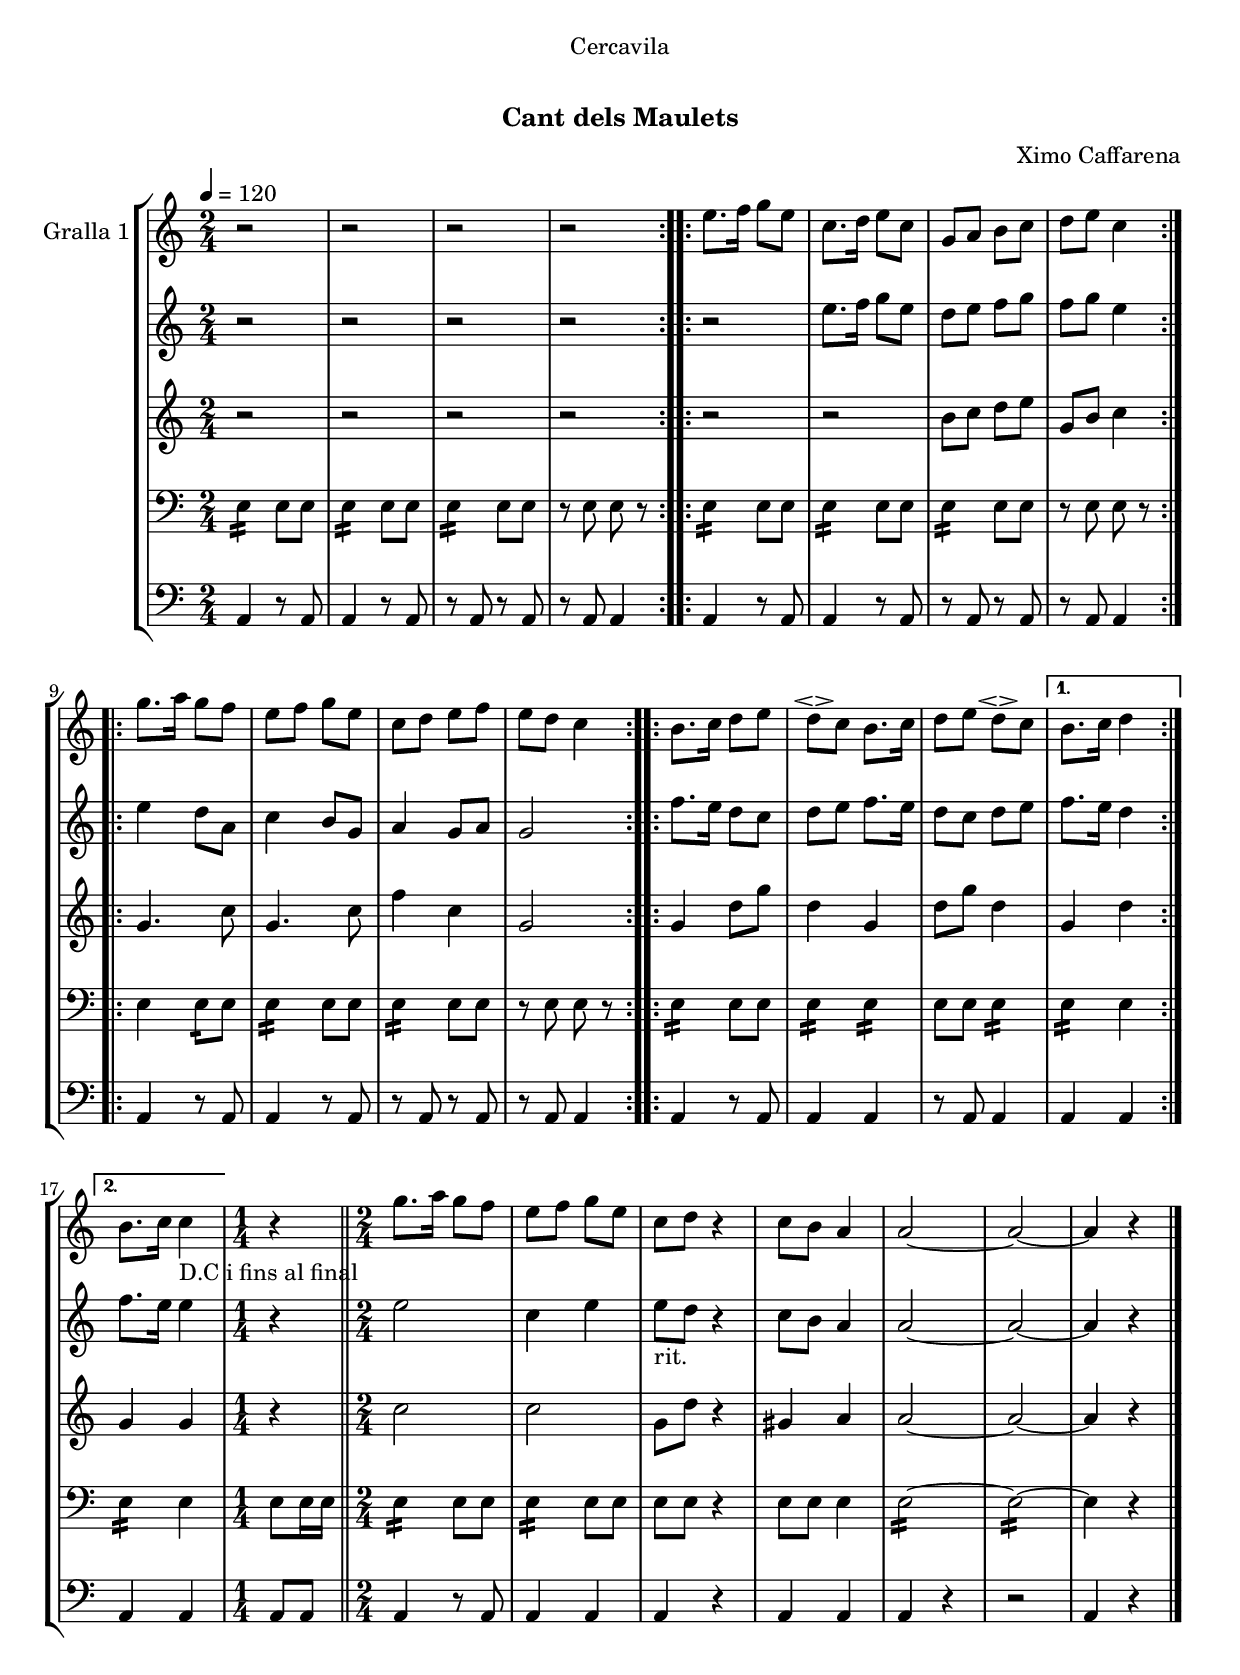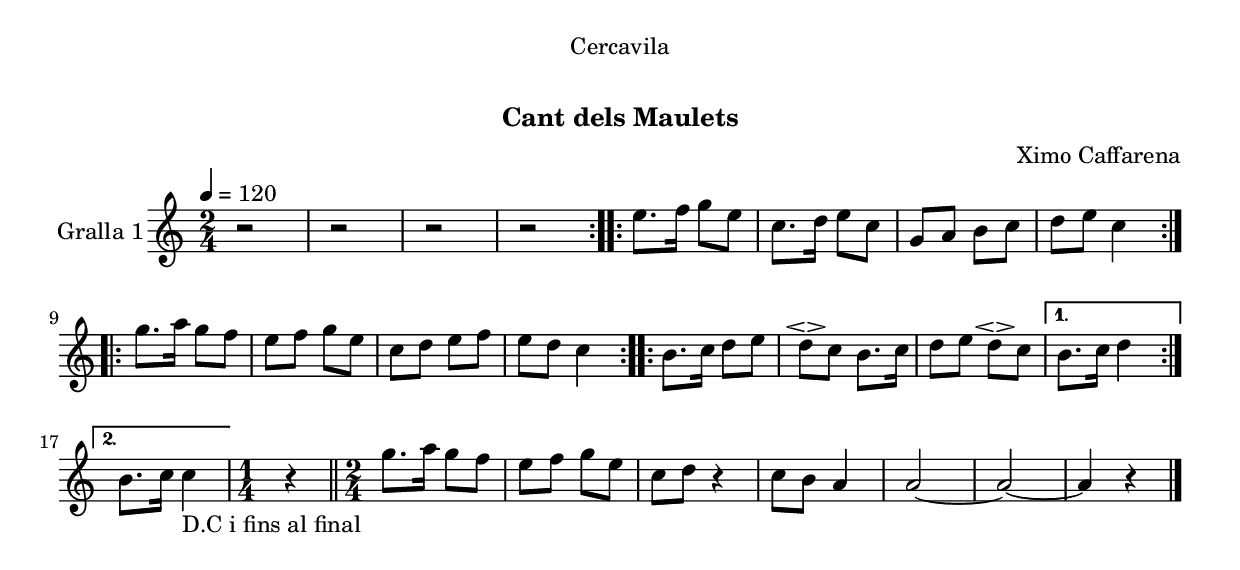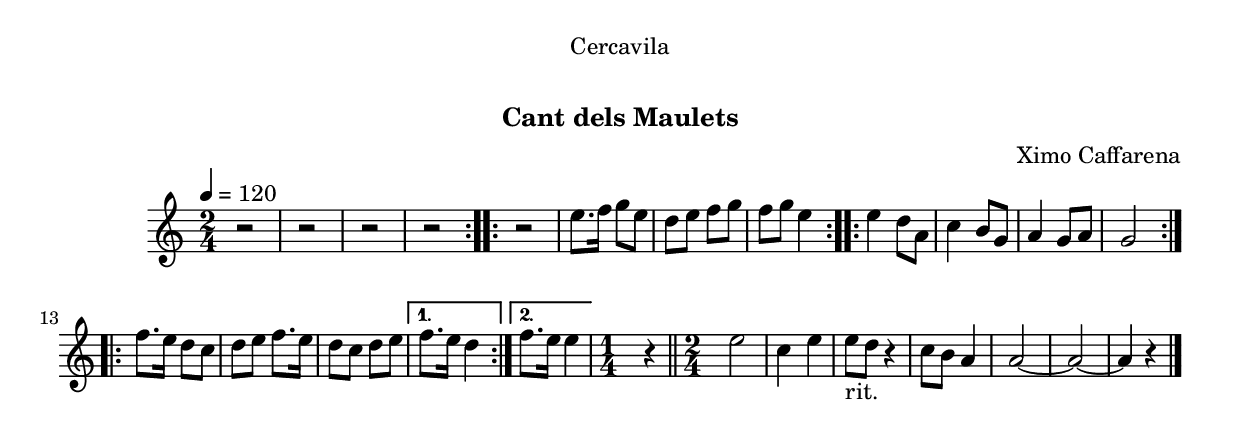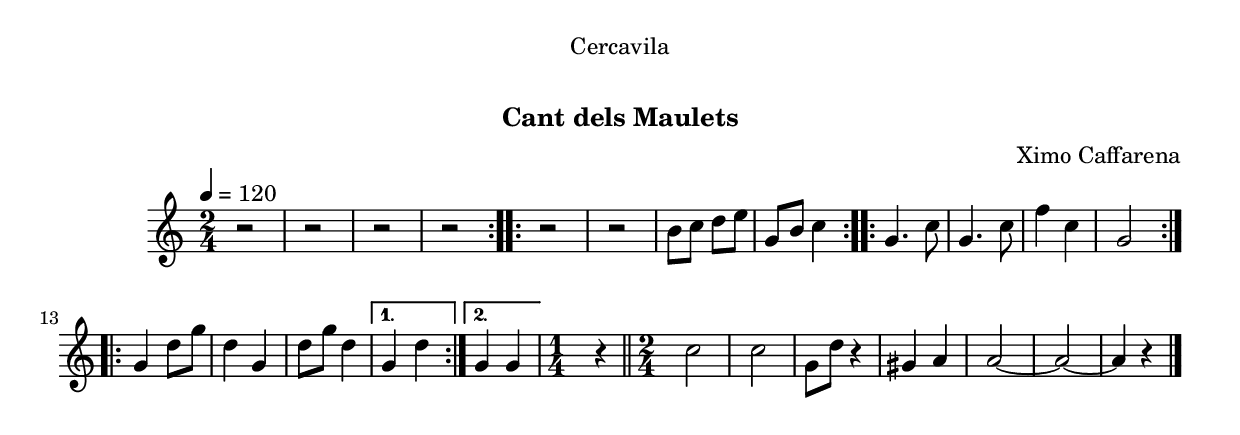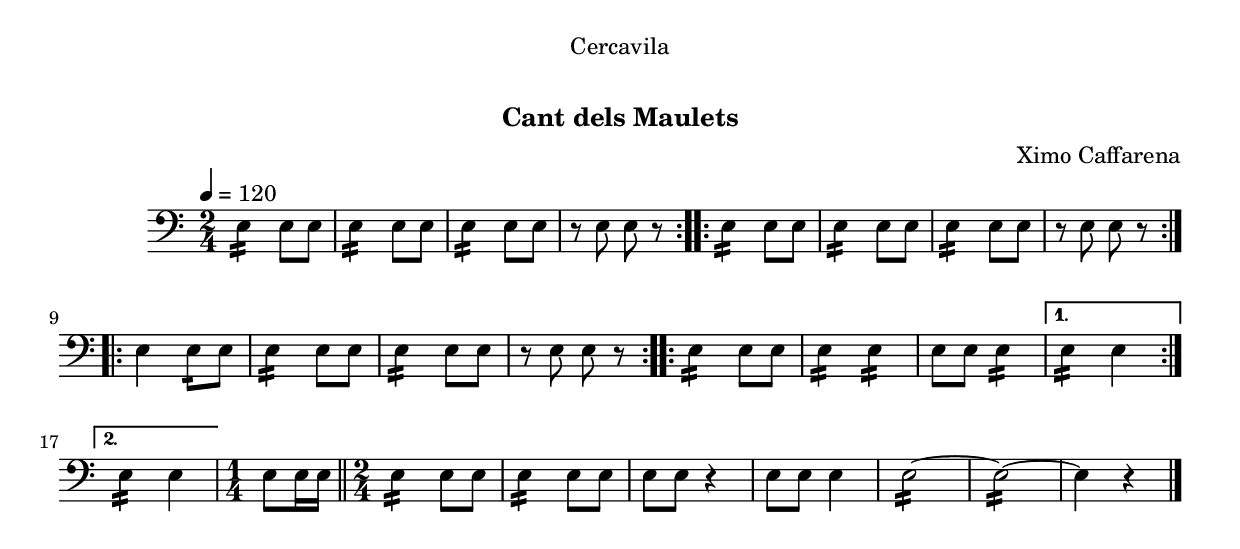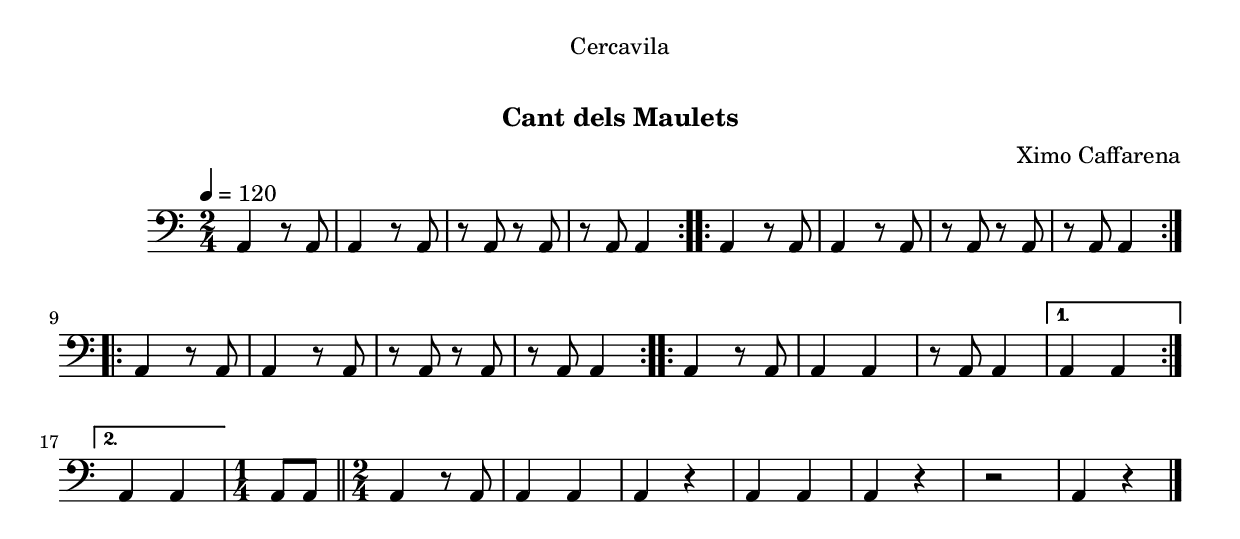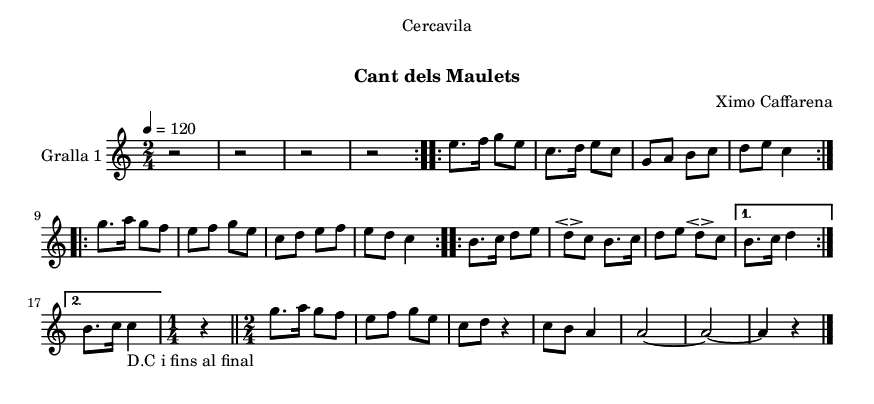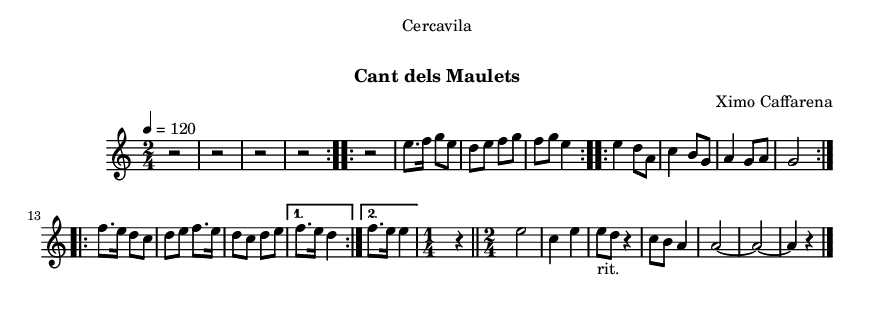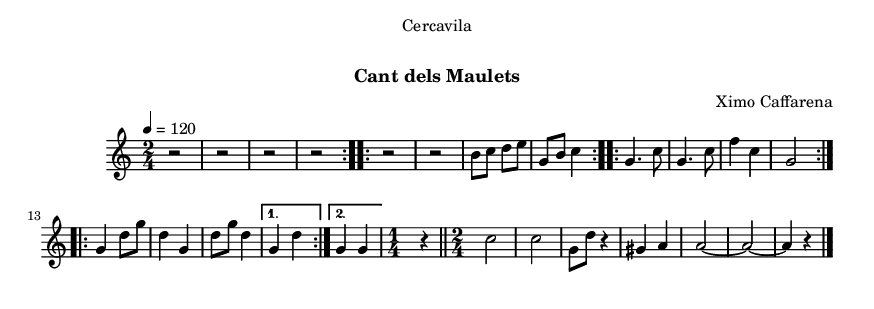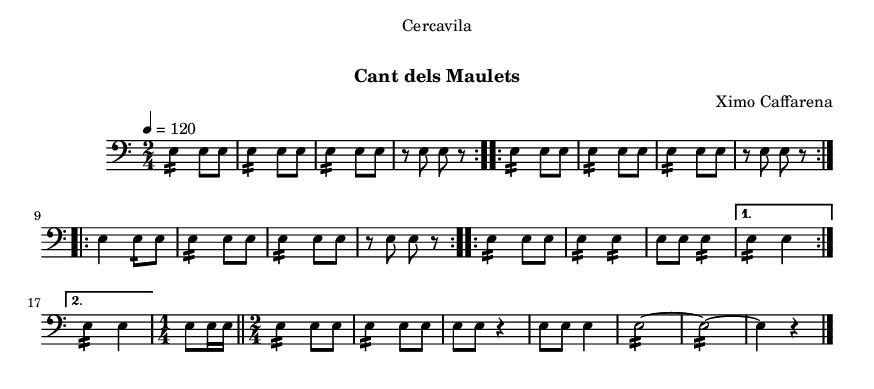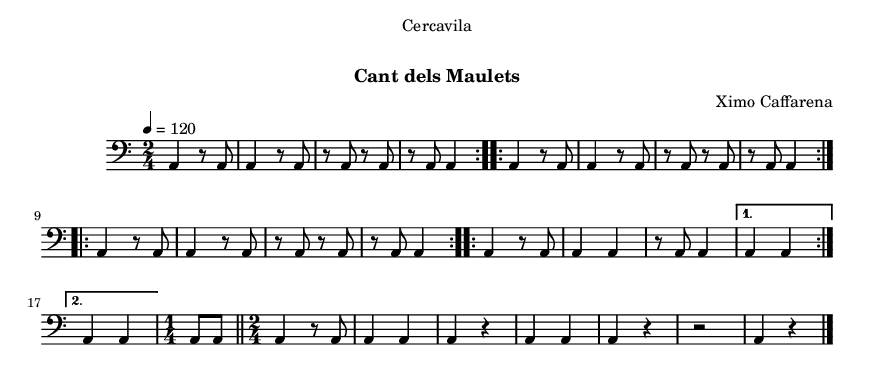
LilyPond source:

\version "2.16.0"

\header {
  dedication="Cercavila"
  title="  "
  subtitle="Cant dels Maulets"
  subsubtitle=""
  poet=""
  meter=""
  piece=""
  composer="Ximo Caffarena"
  arranger=""
  opus=""
  instrument=""
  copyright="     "
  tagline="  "
}

liniaroAa =
\relative e''
{
  \tempo 4=120
  \clef treble
  \key c \major
  \time 2/4
  \repeat volta 2 { r2  |
  r2  |
  r2  |
  r2  | }
  %05
  \repeat volta 2 { e8. f16 g8 e  |
  c8. d16 e8 c  |
  g8 a b c  |
  d8 e c4  | }
  \repeat volta 2 { g'8. a16 g8 f  |
  %10
  e8 f g e  |
  c8 d e f  |
  e8 d c4  | }
  \repeat volta 2 { b8. c16 d8 e  |
  d8 \espressivo c b8. c16  |
  %15
  d8 e d \espressivo c }
  \alternative { { b8. c16 d4 }
  { b8. c16 c4 _"D.C i fins al final" } }
  \time 1/4   r4  \bar "||"
  \time 2/4   g'8. a16 g8 f  |
  %20
  e8 f g e  |
  c8 d r4  | % kompletite
  c8 b a4  |
  a2 ~  |
  a2 ~  |
  %25
  a4 r  \bar "|."
}

liniaroAb =
\relative e''
{
  \tempo 4=120
  \clef treble
  \key c \major
  \time 2/4
  \repeat volta 2 { r2  |
  r2  |
  r2  |
  r2  | }
  %05
  \repeat volta 2 { r2  |
  e8. f16 g8 e  |
  d8 e f g  |
  f8 g e4  | }
  \repeat volta 2 { e4 d8 a  |
  %10
  c4 b8 g  |
  a4 g8 a  |
  g2  | }
  \repeat volta 2 { f'8. e16 d8 c  |
  d8 e f8. e16  |
  %15
  d8 c d e }
  \alternative { { f8. e16 d4 }
  { f8. e16 e4 } }
  \time 1/4   r4  \bar "||"
  \time 2/4   e2  |
  %20
  c4 e  |
  e8 _"rit." d  r4  | % kompletite
  c8 b a4  |
  a2 ~  |
  a2 ~  |
  %25
  a4 r  \bar "|."
}

liniaroAc =
\relative b'
{
  \tempo 4=120
  \clef treble
  \key c \major
  \time 2/4
  \repeat volta 2 { r2  |
  r2  |
  r2  |
  r2  | }
  %05
  \repeat volta 2 { r2  |
  r2  |
  b8 c d e  |
  g,8 b c4  | }
  \repeat volta 2 { g4. c8  |
  %10
  g4. c8  |
  f4 c  |
  g2  | }
  \repeat volta 2 { g4 d'8 g  |
  d4 g,  |
  %15
  d'8 g d4 }
  \alternative { { g,4 d' }
  { g,4 g } }
  \time 1/4   r4  \bar "||"
  \time 2/4   c2  |
  %20
  c2  |
  g8 d' r4  | % kompletite
  gis,4 a  |
  a2 ~  |
  a2 ~  |
  %25
  a4 r  \bar "|."
}

liniaroAd =
\relative e
{
  \tempo 4=120
  \clef bass
  \key c \major
  \time 2/4
  \repeat volta 2 { e4:16 e8 e  |
  e4 :16 e8 e  |
  e4 :16 e8 e  |
  << { r8 e e r } >>  | }
  %05
  \repeat volta 2 { e4 :16 e8 e  |
  e4 :16 e8 e  |
  e4 :16 e8 e  |
  << { r8 e e r } >>  | }
  \repeat volta 2 { e4 e8 :16 e  |
  %10
  e4 :16 e8 e  |
  e4 :16 e8 e  |
  << { r8 e e r } >>  | }
  \repeat volta 2 { e4 :16 e8 e  |
  e4 :16 e :16  |
  %15
  e8 e e4 :16 }
  \alternative { { e4 :16 e }
  { e4 :16 e } }
  \time 1/4   e8 e16 e  \bar "||"
  \time 2/4   e4 :16 e8 e  |
  %20
  e4 :16 e8 e  |
  e8 e  r4  | % kompletite
  << { e8 e e4 } >>  |
  e2 ~ :16  |
  e2 ~ :16  |
  %25
  e4 r  \bar "|."
}

liniaroAe =
\relative a,
{
  \tempo 4=120
  \clef bass
  \key c \major
  \time 2/4
  \repeat volta 2 { a4 r8 a  |
  a4 r8 a  |
  r8 a r a  |
  r8 a a4  | }
  %05
  \repeat volta 2 { a4 r8 a  |
  a4 r8 a  |
  r8 a r a  |
  r8 a a4  | }
  \repeat volta 2 { a4 r8 a  |
  %10
  a4 r8 a  |
  r8 a r a  |
  r8 a a4  | }
  \repeat volta 2 { a4 r8 a  |
  a4 a  |
  %15
  r8 a a4 }
  \alternative { { a4 a }
  { a4 a } }
  \time 1/4   a8 a  \bar "||"
  \time 2/4   a4 r8 a  |
  %20
  a4 a  |
  a4 r4  | % kompletite
  a4 a  |
  a4 r  |
  r2  |
  %25
  a4 r  \bar "|."
}

\book {

\paper {
  print-page-number = false
}

\bookpart {
  \score {
    \new StaffGroup {
      \override Score.RehearsalMark #'self-alignment-X = #LEFT
      <<
        \new Staff \with {instrumentName = #"Gralla 1" } \liniaroAa
        \new Staff \with {instrumentName = #"" } \liniaroAb
        \new Staff \with {instrumentName = #"" } \liniaroAc
        \new Staff \with {instrumentName = #"" } \liniaroAd
        \new Staff \with {instrumentName = #"" } \liniaroAe
      >>
    }
    \layout {}
  }\score { \unfoldRepeats
    \new StaffGroup {
      \override Score.RehearsalMark #'self-alignment-X = #LEFT
      <<
        \new Staff \with {instrumentName = #"Gralla 1" } \liniaroAa
        \new Staff \with {instrumentName = #"" } \liniaroAb
        \new Staff \with {instrumentName = #"" } \liniaroAc
        \new Staff \with {instrumentName = #"" } \liniaroAd
        \new Staff \with {instrumentName = #"" } \liniaroAe
      >>
    }
    \midi {}
  }
}

\bookpart {
  \header {}
  \score {
    \new StaffGroup {
      \override Score.RehearsalMark #'self-alignment-X = #LEFT
      <<
        \new Staff \with {instrumentName = #"Gralla 1" } \liniaroAa
      >>
    }
    \layout {}
  }\score { \unfoldRepeats
    \new StaffGroup {
      \override Score.RehearsalMark #'self-alignment-X = #LEFT
      <<
        \new Staff \with {instrumentName = #"Gralla 1" } \liniaroAa
      >>
    }
    \midi {}
  }
}

\bookpart {
  \header {}
  \score {
    \new StaffGroup {
      \override Score.RehearsalMark #'self-alignment-X = #LEFT
      <<
        \new Staff \with {instrumentName = #"" } \liniaroAb
      >>
    }
    \layout {}
  }\score { \unfoldRepeats
    \new StaffGroup {
      \override Score.RehearsalMark #'self-alignment-X = #LEFT
      <<
        \new Staff \with {instrumentName = #"" } \liniaroAb
      >>
    }
    \midi {}
  }
}

\bookpart {
  \header {}
  \score {
    \new StaffGroup {
      \override Score.RehearsalMark #'self-alignment-X = #LEFT
      <<
        \new Staff \with {instrumentName = #"" } \liniaroAc
      >>
    }
    \layout {}
  }\score { \unfoldRepeats
    \new StaffGroup {
      \override Score.RehearsalMark #'self-alignment-X = #LEFT
      <<
        \new Staff \with {instrumentName = #"" } \liniaroAc
      >>
    }
    \midi {}
  }
}

\bookpart {
  \header {}
  \score {
    \new StaffGroup {
      \override Score.RehearsalMark #'self-alignment-X = #LEFT
      <<
        \new Staff \with {instrumentName = #"" } \liniaroAd
      >>
    }
    \layout {}
  }\score { \unfoldRepeats
    \new StaffGroup {
      \override Score.RehearsalMark #'self-alignment-X = #LEFT
      <<
        \new Staff \with {instrumentName = #"" } \liniaroAd
      >>
    }
    \midi {}
  }
}

\bookpart {
  \header {}
  \score {
    \new StaffGroup {
      \override Score.RehearsalMark #'self-alignment-X = #LEFT
      <<
        \new Staff \with {instrumentName = #"" } \liniaroAe
      >>
    }
    \layout {}
  }\score { \unfoldRepeats
    \new StaffGroup {
      \override Score.RehearsalMark #'self-alignment-X = #LEFT
      <<
        \new Staff \with {instrumentName = #"" } \liniaroAe
      >>
    }
    \midi {}
  }
}

}

\book {

\paper {
  print-page-number = false
  #(set-paper-size "a6landscape")
  #(layout-set-staff-size 14)
}

\bookpart {
  \header {}
  \score {
    \new StaffGroup {
      \override Score.RehearsalMark #'self-alignment-X = #LEFT
      <<
        \new Staff \with {instrumentName = #"Gralla 1" } \liniaroAa
      >>
    }
    \layout {}
  }
}

\bookpart {
  \header {}
  \score {
    \new StaffGroup {
      \override Score.RehearsalMark #'self-alignment-X = #LEFT
      <<
        \new Staff \with {instrumentName = #"" } \liniaroAb
      >>
    }
    \layout {}
  }
}

\bookpart {
  \header {}
  \score {
    \new StaffGroup {
      \override Score.RehearsalMark #'self-alignment-X = #LEFT
      <<
        \new Staff \with {instrumentName = #"" } \liniaroAc
      >>
    }
    \layout {}
  }
}

\bookpart {
  \header {}
  \score {
    \new StaffGroup {
      \override Score.RehearsalMark #'self-alignment-X = #LEFT
      <<
        \new Staff \with {instrumentName = #"" } \liniaroAd
      >>
    }
    \layout {}
  }
}

\bookpart {
  \header {}
  \score {
    \new StaffGroup {
      \override Score.RehearsalMark #'self-alignment-X = #LEFT
      <<
        \new Staff \with {instrumentName = #"" } \liniaroAe
      >>
    }
    \layout {}
  }
}

}

